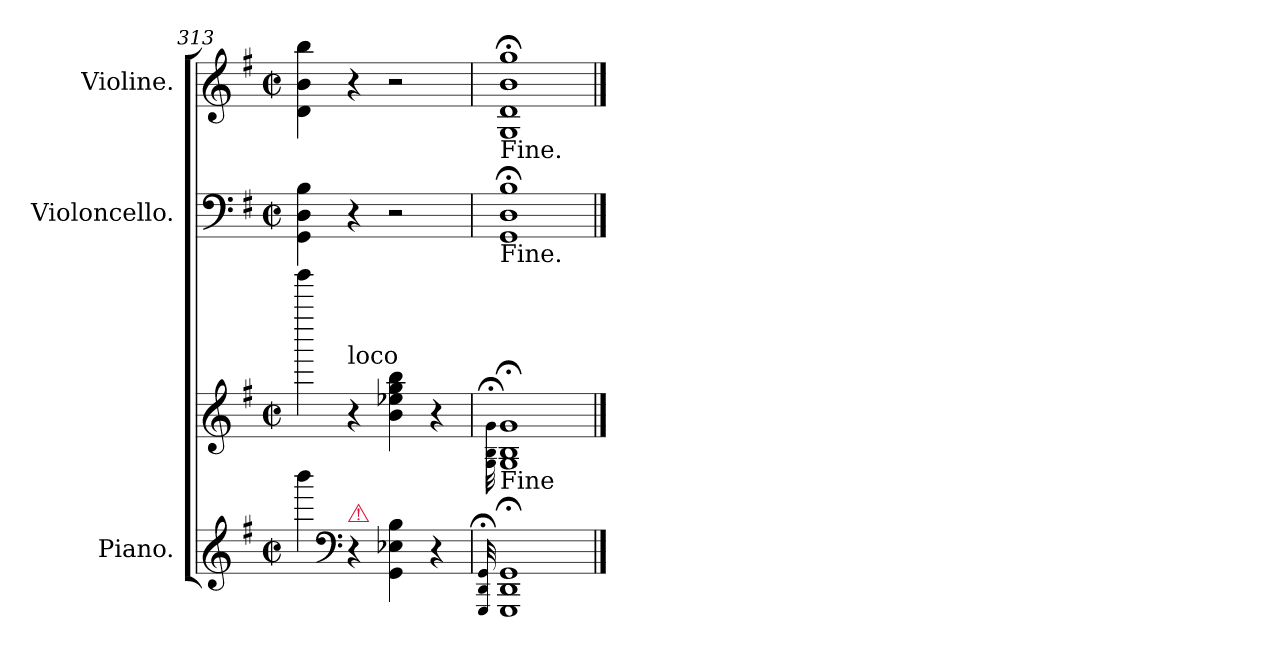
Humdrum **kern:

**kern	**kern	**kern	**kern
*part3	*part3	*part2	*part1
*staff4	*staff3	*staff2	*staff1
*I"Piano.	*	*I"Violoncello.	*I"Violine.
*	*	*I'vlc	*I'vl
*clefG2	*clefG2	*clefF4	*clefG2
*k[f#]	*k[f#]	*k[f#]	*k[f#]
*M2/2	*M2/2	*M2/2	*M2/2
*met(c|)	*met(c|)	*met(c|)	*met(c|)
=313	=313	=313	=313
4bbb\	4ggggg\	4GG\ 4D\ 4B\	4d\ 4b\ 4bb\
*clefF4	*	*	*
!	!LO:TX:a:t=loco	!	!
!LO:TX:a:color=crimson:t=⚠	!	!	!
4r	4r	4r	4r
4GG\ 4E-X\ 4B\	4b\ 4ee-X\ 4gg\ 4bb\	2r	2r
4r	4r	.	.
=314	=314	=314	=314
32qqGGG;</ 32qqDD;</ 32qqGG;</	32qqG;<\ 32qqB;<\ 32qqg;<\	.	.
!	!	!	!LO:TX:b:t=Fine.
!	!	!LO:TX:b:t=Fine.	!
!	!LO:TX:b:t=Fine	!	!
1GGG;</ 1DD;</ 1GG;</	1G;</ 1B;</ 1g;</	1GG;<\ 1D;<\ 1B;<\	1G;</ 1d;</ 1b;</ 1gg;</
==	==	==	==
*-	*-	*-	*-
